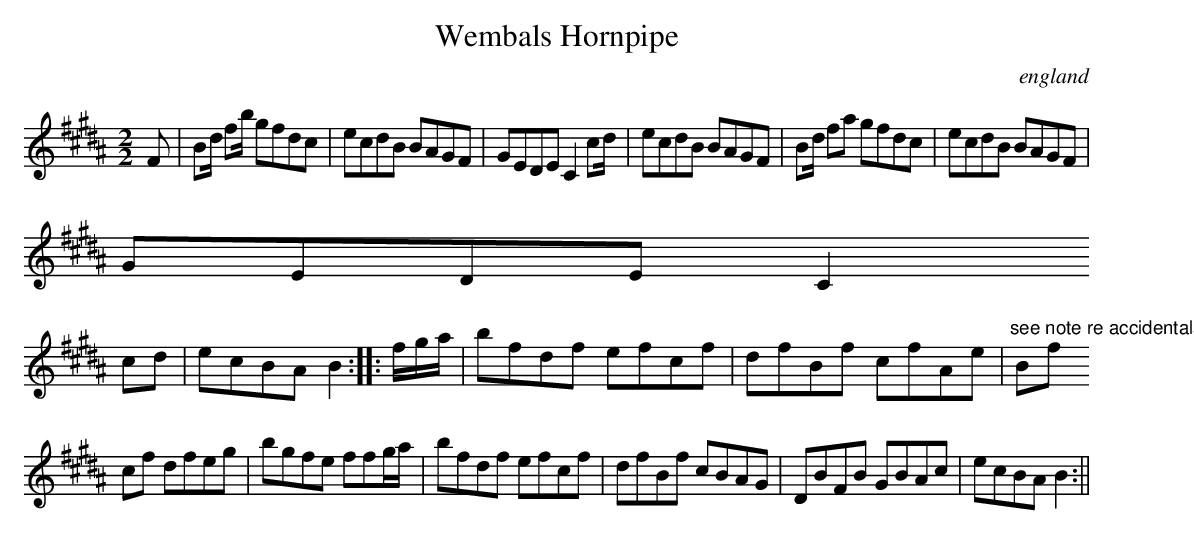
X:1
T:Wembals Hornpipe
O:england
M:2/2
L:1/8
K:B_ major
F|Bd/2 fb/2 gfdc|ecdB BAGF|GEDE C2cd/2|ecdB BAGF|Bd/2 fa gfdc|ecdB BAGF|
GEDE C2
cd|ecBA B2:||: f/2g/2a/2|bfdf efcf|dfBf cfAe|"see note re accidentals"Bf
cf dfeg|bgfe ffg/2a/2|bfdf efcf|dfBf cBAG|DBFB GBAc|ecBAB2:||
